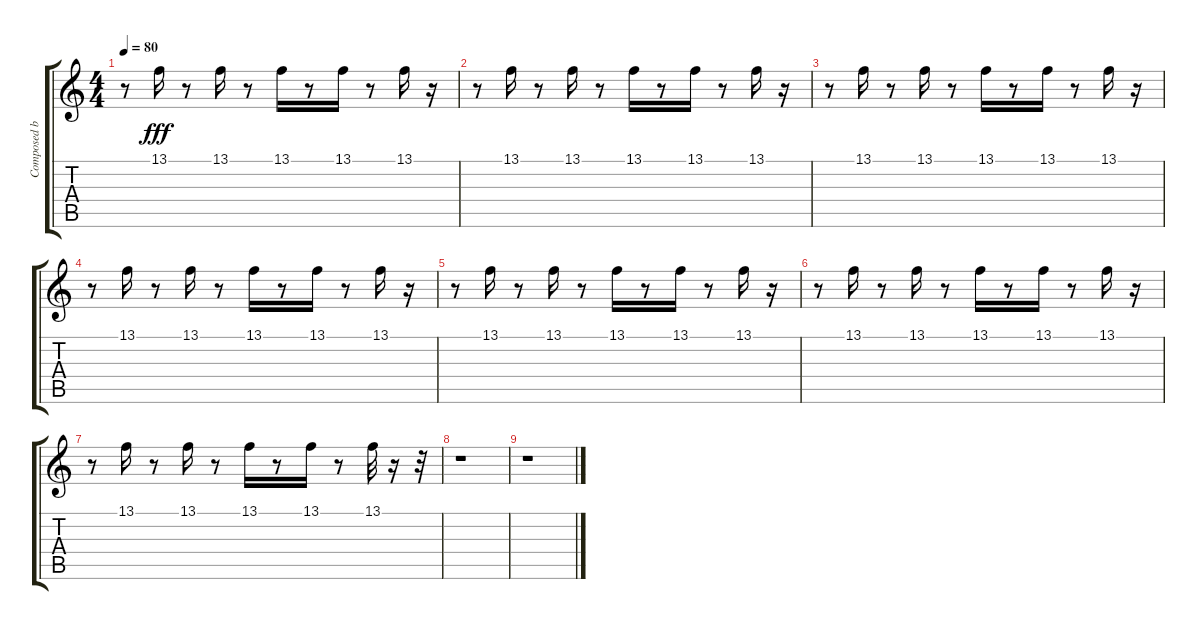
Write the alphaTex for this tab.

\track ("Composed by Andre" "Composed b") {instrument woodblock}
\staff {score tabs}
\tuning (E4 B3 G3 D3 A2 E2) {hide}
\ts (4 4)
\tempo 80
\clef g2
\ks c
r.8{dy fff} 13.1.16 r.8 13.1.16 r.8 13.1.16 r.8 13.1.16 r.8 13.1.16 r.16 |
r.8 13.1.16 r.8 13.1.16 r.8 13.1.16 r.8 13.1.16 r.8 13.1.16 r.16 |
r.8 13.1.16 r.8 13.1.16 r.8 13.1.16 r.8 13.1.16 r.8 13.1.16 r.16 |
r.8 13.1.16 r.8 13.1.16 r.8 13.1.16 r.8 13.1.16 r.8 13.1.16 r.16 |
r.8 13.1.16 r.8 13.1.16 r.8 13.1.16 r.8 13.1.16 r.8 13.1.16 r.16 |
r.8 13.1.16 r.8 13.1.16 r.8 13.1.16 r.8 13.1.16 r.8 13.1.16 r.16 |
r.8 13.1.16 r.8 13.1.16 r.8 13.1.16 r.8 13.1.16 r.8 13.1.32 r.16 r.32 |
r.1 |
r.1
